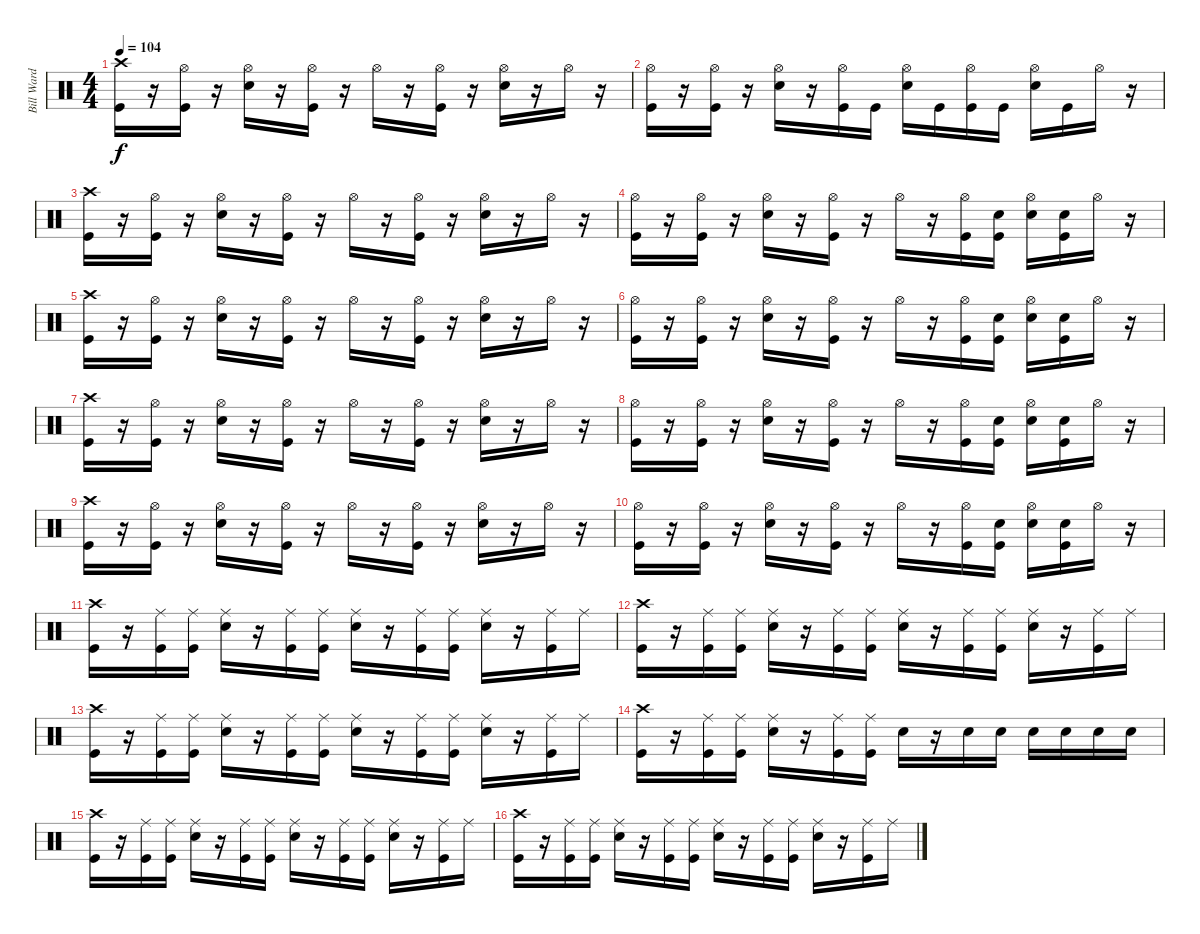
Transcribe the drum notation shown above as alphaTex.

\track ("Bill Ward" "Bill Ward") {instrument percussion}
\staff {score}
\articulation defaults
\ts (4 4)
\tempo 104
\clef neutral
\ks c
("Kick (hit)" "Crash high (hit)").16{dy f} r.16 ("Kick (hit)" "Hi-Hat (open)").16 r.16 ("Snare (hit) 2" "Hi-Hat (open)").16 r.16 ("Kick (hit)" "Hi-Hat (open)").16 r.16 "Hi-Hat (open)".16 r.16 ("Kick (hit)" "Hi-Hat (open)").16 r.16 ("Hi-Hat (open)" "Snare (hit) 2").16 r.16 "Hi-Hat (open)".16 r.16 |
("Kick (hit)" "Hi-Hat (open)").16 r.16 ("Kick (hit)" "Hi-Hat (open)").16 r.16 ("Snare (hit) 2" "Hi-Hat (open)").16 r.16 ("Kick (hit)" "Hi-Hat (open)").16 "Kick (hit)".16 ("Hi-Hat (open)" "Snare (hit) 2").16 "Kick (hit)".16 ("Kick (hit)" "Hi-Hat (open)").16 "Kick (hit)".16 ("Hi-Hat (open)" "Snare (hit) 2").16 "Kick (hit)".16 "Hi-Hat (open)".16 r.16 |
("Crash high (hit)" "Kick (hit)").16 r.16 ("Kick (hit)" "Hi-Hat (open)").16 r.16 ("Snare (hit) 2" "Hi-Hat (open)").16 r.16 ("Kick (hit)" "Hi-Hat (open)").16 r.16 "Hi-Hat (open)".16 r.16 ("Kick (hit)" "Hi-Hat (open)").16 r.16 ("Snare (hit) 2" "Hi-Hat (open)").16 r.16 "Hi-Hat (open)".16 r.16 |
("Kick (hit)" "Hi-Hat (open)").16 r.16 ("Kick (hit)" "Hi-Hat (open)").16 r.16 ("Snare (hit) 2" "Hi-Hat (open)").16 r.16 ("Kick (hit)" "Hi-Hat (open)").16 r.16 "Hi-Hat (open)".16 r.16 ("Kick (hit)" "Hi-Hat (open)").16 ("Snare (hit)" "Kick (hit)").16 ("Snare (hit) 2" "Hi-Hat (open)").16 ("Snare (hit)" "Kick (hit)").16 "Hi-Hat (open)".16 r.16 |
("Kick (hit)" "Crash high (hit)").16 r.16 ("Kick (hit)" "Hi-Hat (open)").16 r.16 ("Snare (hit) 2" "Hi-Hat (open)").16 r.16 ("Kick (hit)" "Hi-Hat (open)").16 r.16 "Hi-Hat (open)".16 r.16 ("Kick (hit)" "Hi-Hat (open)").16 r.16 ("Snare (hit) 2" "Hi-Hat (open)").16 r.16 "Hi-Hat (open)".16 r.16 |
("Kick (hit)" "Hi-Hat (open)").16 r.16 ("Kick (hit)" "Hi-Hat (open)").16 r.16 ("Snare (hit) 2" "Hi-Hat (open)").16 r.16 ("Kick (hit)" "Hi-Hat (open)").16 r.16 "Hi-Hat (open)".16 r.16 ("Kick (hit)" "Hi-Hat (open)").16 ("Snare (hit)" "Kick (hit)").16 ("Snare (hit) 2" "Hi-Hat (open)").16 ("Snare (hit)" "Kick (hit)").16 "Hi-Hat (open)".16 r.16 |
("Crash high (hit)" "Kick (hit)").16 r.16 ("Kick (hit)" "Hi-Hat (open)").16 r.16 ("Snare (hit) 2" "Hi-Hat (open)").16 r.16 ("Kick (hit)" "Hi-Hat (open)").16 r.16 "Hi-Hat (open)".16 r.16 ("Kick (hit)" "Hi-Hat (open)").16 r.16 ("Snare (hit) 2" "Hi-Hat (open)").16 r.16 "Hi-Hat (open)".16 r.16 |
("Kick (hit)" "Hi-Hat (open)").16 r.16 ("Kick (hit)" "Hi-Hat (open)").16 r.16 ("Snare (hit) 2" "Hi-Hat (open)").16 r.16 ("Kick (hit)" "Hi-Hat (open)").16 r.16 "Hi-Hat (open)".16 r.16 ("Kick (hit)" "Hi-Hat (open)").16 ("Snare (hit)" "Kick (hit)").16 ("Snare (hit) 2" "Hi-Hat (open)").16 ("Snare (hit)" "Kick (hit)").16 "Hi-Hat (open)".16 r.16 |
("Kick (hit)" "Crash high (hit)").16 r.16 ("Kick (hit)" "Hi-Hat (open)").16 r.16 ("Snare (hit) 2" "Hi-Hat (open)").16 r.16 ("Kick (hit)" "Hi-Hat (open)").16 r.16 "Hi-Hat (open)".16 r.16 ("Kick (hit)" "Hi-Hat (open)").16 r.16 ("Snare (hit) 2" "Hi-Hat (open)").16 r.16 "Hi-Hat (open)".16 r.16 |
("Kick (hit)" "Hi-Hat (open)").16 r.16 ("Kick (hit)" "Hi-Hat (open)").16 r.16 ("Snare (hit) 2" "Hi-Hat (open)").16 r.16 ("Kick (hit)" "Hi-Hat (open)").16 r.16 "Hi-Hat (open)".16 r.16 ("Kick (hit)" "Hi-Hat (open)").16 ("Snare (hit)" "Kick (hit)").16 ("Snare (hit) 2" "Hi-Hat (open)").16 ("Snare (hit)" "Kick (hit)").16 "Hi-Hat (open)".16 r.16 |
("Kick (hit)" "Crash high (hit)").16 r.16 ("Kick (hit)" "Ride (middle)").16 ("Kick (hit)" "Ride (middle)").16 ("Ride (middle)" "Snare (hit) 2").16 r.16 ("Kick (hit)" "Ride (middle)").16 ("Kick (hit)" "Ride (middle)").16 ("Ride (middle)" "Snare (hit) 2").16 r.16 ("Kick (hit)" "Ride (middle)").16 ("Kick (hit)" "Ride (middle)").16 ("Ride (middle)" "Snare (hit) 2").16 r.16 ("Kick (hit)" "Ride (middle)").16 "Ride (middle)".16 |
("Crash high (hit)" "Kick (hit)").16 r.16 ("Kick (hit)" "Ride (middle)").16 ("Kick (hit)" "Ride (middle)").16 ("Ride (middle)" "Snare (hit) 2").16 r.16 ("Kick (hit)" "Ride (middle)").16 ("Kick (hit)" "Ride (middle)").16 ("Ride (middle)" "Snare (hit) 2").16 r.16 ("Kick (hit)" "Ride (middle)").16 ("Kick (hit)" "Ride (middle)").16 ("Ride (middle)" "Snare (hit) 2").16 r.16 ("Kick (hit)" "Ride (middle)").16 "Ride (middle)".16 |
("Crash high (hit)" "Kick (hit)").16 r.16 ("Kick (hit)" "Ride (middle)").16 ("Kick (hit)" "Ride (middle)").16 ("Ride (middle)" "Snare (hit) 2").16 r.16 ("Kick (hit)" "Ride (middle)").16 ("Kick (hit)" "Ride (middle)").16 ("Ride (middle)" "Snare (hit) 2").16 r.16 ("Kick (hit)" "Ride (middle)").16 ("Kick (hit)" "Ride (middle)").16 ("Ride (middle)" "Snare (hit) 2").16 r.16 ("Kick (hit)" "Ride (middle)").16 "Ride (middle)".16 |
("Crash high (hit)" "Kick (hit)").16 r.16 ("Kick (hit)" "Ride (middle)").16 ("Kick (hit)" "Ride (middle)").16 ("Ride (middle)" "Snare (hit) 2").16 r.16 ("Kick (hit)" "Ride (middle)").16 ("Kick (hit)" "Ride (middle)").16 "Snare (hit) 2".16 r.16 "Snare (hit) 2".16 "Snare (hit) 2".16 "Snare (hit) 2".16 "Snare (hit) 2".16 "Snare (hit) 2".16 "Snare (hit) 2".16 |
("Kick (hit)" "Crash high (hit)").16 r.16 ("Kick (hit)" "Ride (middle)").16 ("Kick (hit)" "Ride (middle)").16 ("Ride (middle)" "Snare (hit) 2").16 r.16 ("Kick (hit)" "Ride (middle)").16 ("Kick (hit)" "Ride (middle)").16 ("Ride (middle)" "Snare (hit) 2").16 r.16 ("Kick (hit)" "Ride (middle)").16 ("Kick (hit)" "Ride (middle)").16 ("Ride (middle)" "Snare (hit) 2").16 r.16 ("Kick (hit)" "Ride (middle)").16 "Ride (middle)".16 |
("Kick (hit)" "Crash high (hit)").16 r.16 ("Kick (hit)" "Ride (middle)").16 ("Kick (hit)" "Ride (middle)").16 ("Ride (middle)" "Snare (hit) 2").16 r.16 ("Kick (hit)" "Ride (middle)").16 ("Kick (hit)" "Ride (middle)").16 ("Ride (middle)" "Snare (hit) 2").16 r.16 ("Kick (hit)" "Ride (middle)").16 ("Kick (hit)" "Ride (middle)").16 ("Ride (middle)" "Snare (hit) 2").16 r.16 ("Kick (hit)" "Ride (middle)").16 "Ride (middle)".16
